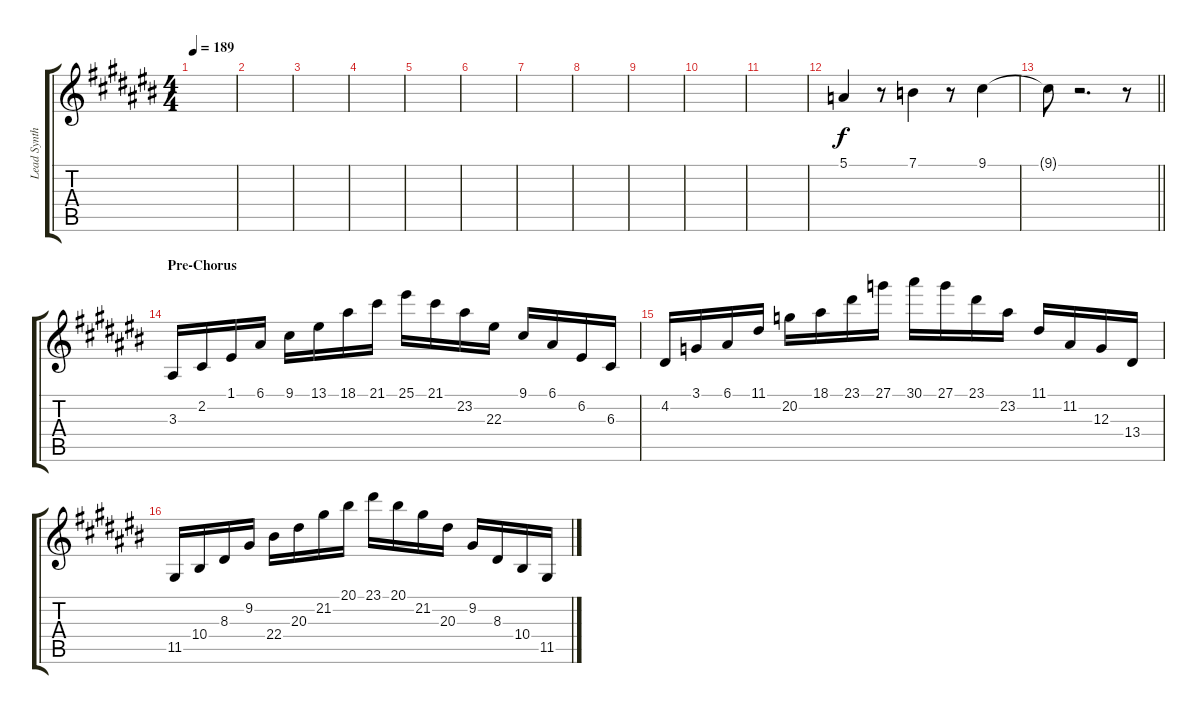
\track ("Lead Synth" "Lead Synth") {instrument lead2sawtooth}
\staff {score tabs}
\tuning (E4 B3 G3 D3 A2 E2) {hide}
\ts (4 4)
\tempo 189
\clef g2
\ks a#minor
|
\ks c#
|
\ks a#minor
|
|
|
\ks c#
|
\ks a#minor
|
|
|
\ks c#
|
\ks a#minor
|
5.1.4 r.8 7.1.4 r.8 9.1.4 |
\barLineRight lightlight
9.1{t}.8 r.2{d} r.8 |
\section ("" "Pre-Chorus")
\ks c#
3.3.16 2.2.16 1.1.16 6.1.16 9.1.16 13.1.16 18.1.16 21.1.16 25.1.16 21.1.16 23.2.16 22.3.16 9.1.16 6.1.16 6.2.16 6.3.16 |
\ks a#minor
4.2.16 3.1.16 6.1.16 11.1.16 20.2.16 18.1.16 23.1.16 27.1.16 30.1.16 27.1.16 23.1.16 23.2.16 11.1.16 11.2.16 12.3.16 13.4.16 |
11.5.16 10.4.16 8.3.16 9.2.16 22.4.16 20.3.16 21.2.16 20.1.16 23.1.16 20.1.16 21.2.16 20.3.16 9.2.16 8.3.16 10.4.16 11.5.16
